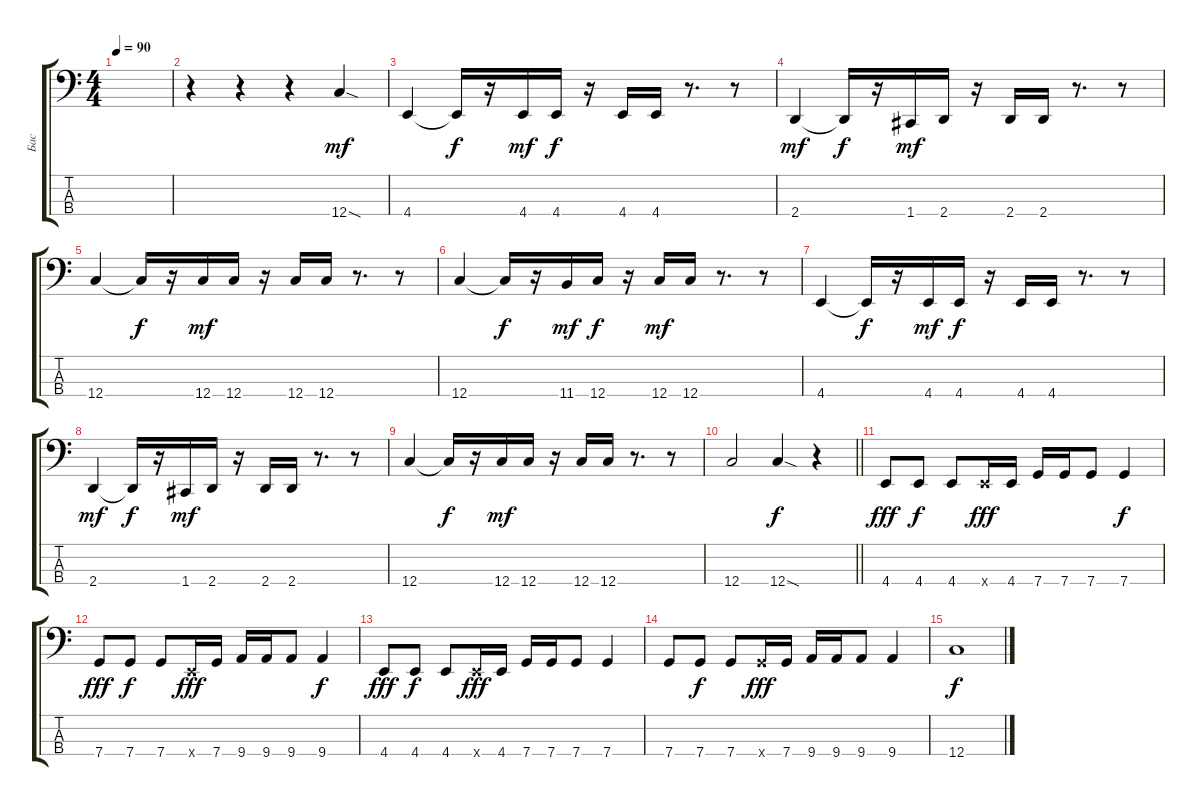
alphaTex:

\track ("Бас" "Бас") {instrument electricbassfinger}
\staff {score tabs}
\tuning (F2 C2 G1 C1) {hide}
\ts (4 4)
\tempo 90
\clef f4
\ks c
|
r.4 r.4 r.4 12.4{sod}.4{dy mf} |
4.4.4 4.4{t}.16{dy f} r.16 4.4.16{dy mf} 4.4.16{dy f} r.16 4.4.16 4.4.16 r.8{d} r.8 |
2.4.4{dy mf} 2.4{t}.16{dy f} r.16 1.4.16{dy mf} 2.4.16 r.16 2.4.16 2.4.16 r.8{d} r.8 |
12.4.4 12.4{t}.16{dy f} r.16 12.4.16{dy mf} 12.4.16 r.16 12.4.16 12.4.16 r.8{d} r.8 |
12.4.4 12.4{t}.16{dy f} r.16 11.4.16{dy mf} 12.4.16{dy f} r.16 12.4.16{dy mf} 12.4.16 r.8{d} r.8 |
4.4.4 4.4{t}.16{dy f} r.16 4.4.16{dy mf} 4.4.16{dy f} r.16 4.4.16 4.4.16 r.8{d} r.8 |
2.4.4{dy mf} 2.4{t}.16{dy f} r.16 1.4.16{dy mf} 2.4.16 r.16 2.4.16 2.4.16 r.8{d} r.8 |
12.4.4 12.4{t}.16{dy f} r.16 12.4.16{dy mf} 12.4.16 r.16 12.4.16 12.4.16 r.8{d} r.8 |
\barLineRight lightlight
12.4.2 12.4{sod}.4{dy f} r.4 |
4.4.8{dy fff} 4.4.8{dy f} 4.4.8 4.4{x}.16{dy fff} 4.4.16 7.4.16 7.4.16 7.4.8 7.4.4{dy f} |
7.4.8{dy fff} 7.4.8{dy f} 7.4.8 4.4{x}.16{dy fff} 7.4.16 9.4.16 9.4.16 9.4.8 9.4.4{dy f} |
4.4.8{dy fff} 4.4.8{dy f} 4.4.8 4.4{x}.16{dy fff} 4.4.16 7.4.16 7.4.16 7.4.8 7.4.4 |
7.4.8 7.4.8{dy f} 7.4.8 7.4{x}.16{dy fff} 7.4.16 9.4.16 9.4.16 9.4.8 9.4.4 |
12.4.1{dy f}
